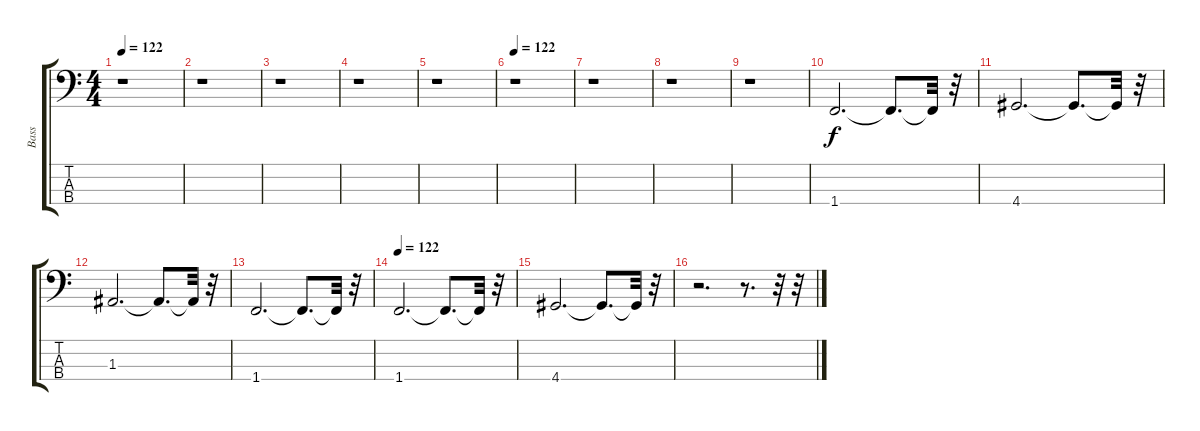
\track ("Bass" "Bass") {instrument fretlessbass}
\staff {score tabs}
\tuning (G2 D2 A1 E1) {hide}
\ts (4 4)
\tempo 122
\clef f4
\ks c
r.1{dy f} |
r.1 |
r.1 |
r.1 |
r.1 |
\tempo 122
r.1 |
r.1 |
r.1 |
r.1 |
1.4.2{d} 1.4{t}.8{d} 1.4{t}.32 r.32 |
4.4.2{d} 4.4{t}.8{d} 4.4{t}.32 r.32 |
1.3.2{d} 1.3{t}.8{d} 1.3{t}.32 r.32 |
1.4.2{d} 1.4{t}.8{d} 1.4{t}.32 r.32 |
\tempo 122
1.4.2{d} 1.4{t}.8{d} 1.4{t}.32 r.32 |
4.4.2{d} 4.4{t}.8{d} 4.4{t}.32 r.32 |
r.2{d} r.8{d} r.32 r.32
